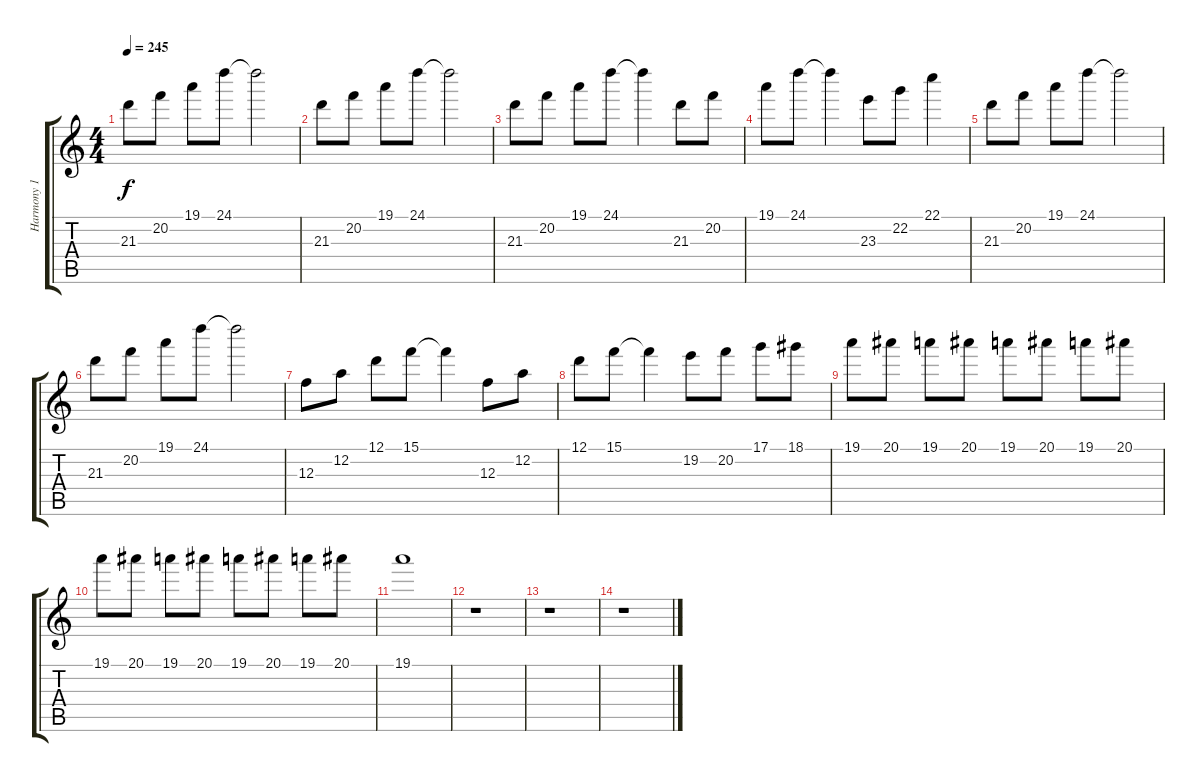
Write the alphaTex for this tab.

\track ("Harmony 1" "Harmony 1") {instrument overdrivenguitar}
\staff {score tabs}
\tuning (D4 A3 F3 C3 G2 D2) {hide}
\ts (4 4)
\tempo 245
\clef g2
\ks aminor
21.3.8{dy f} 20.2.8 19.1.8 24.1.8 24.1{t}.2 |
21.3.8 20.2.8 19.1.8 24.1.8 24.1{t}.2 |
21.3.8 20.2.8 19.1.8 24.1.8 24.1{t}.4 21.3.8 20.2.8 |
19.1.8 24.1.8 24.1{t}.4 23.3.8 22.2.8 22.1.4 |
21.3.8 20.2.8 19.1.8 24.1.8 24.1{t}.2 |
21.3.8 20.2.8 19.1.8 24.1.8 24.1{t}.2 |
12.3.8 12.2.8 12.1.8 15.1.8 15.1{t}.4 12.3.8 12.2.8 |
12.1.8 15.1.8 15.1{t}.4 19.2.8 20.2.8 17.1.8 18.1.8 |
19.1.8 20.1.8 19.1.8 20.1.8 19.1.8 20.1.8 19.1.8 20.1.8 |
19.1.8 20.1.8 19.1.8 20.1.8 19.1.8 20.1.8 19.1.8 20.1.8 |
19.1.1 |
r.1 |
r.1 |
r.1
